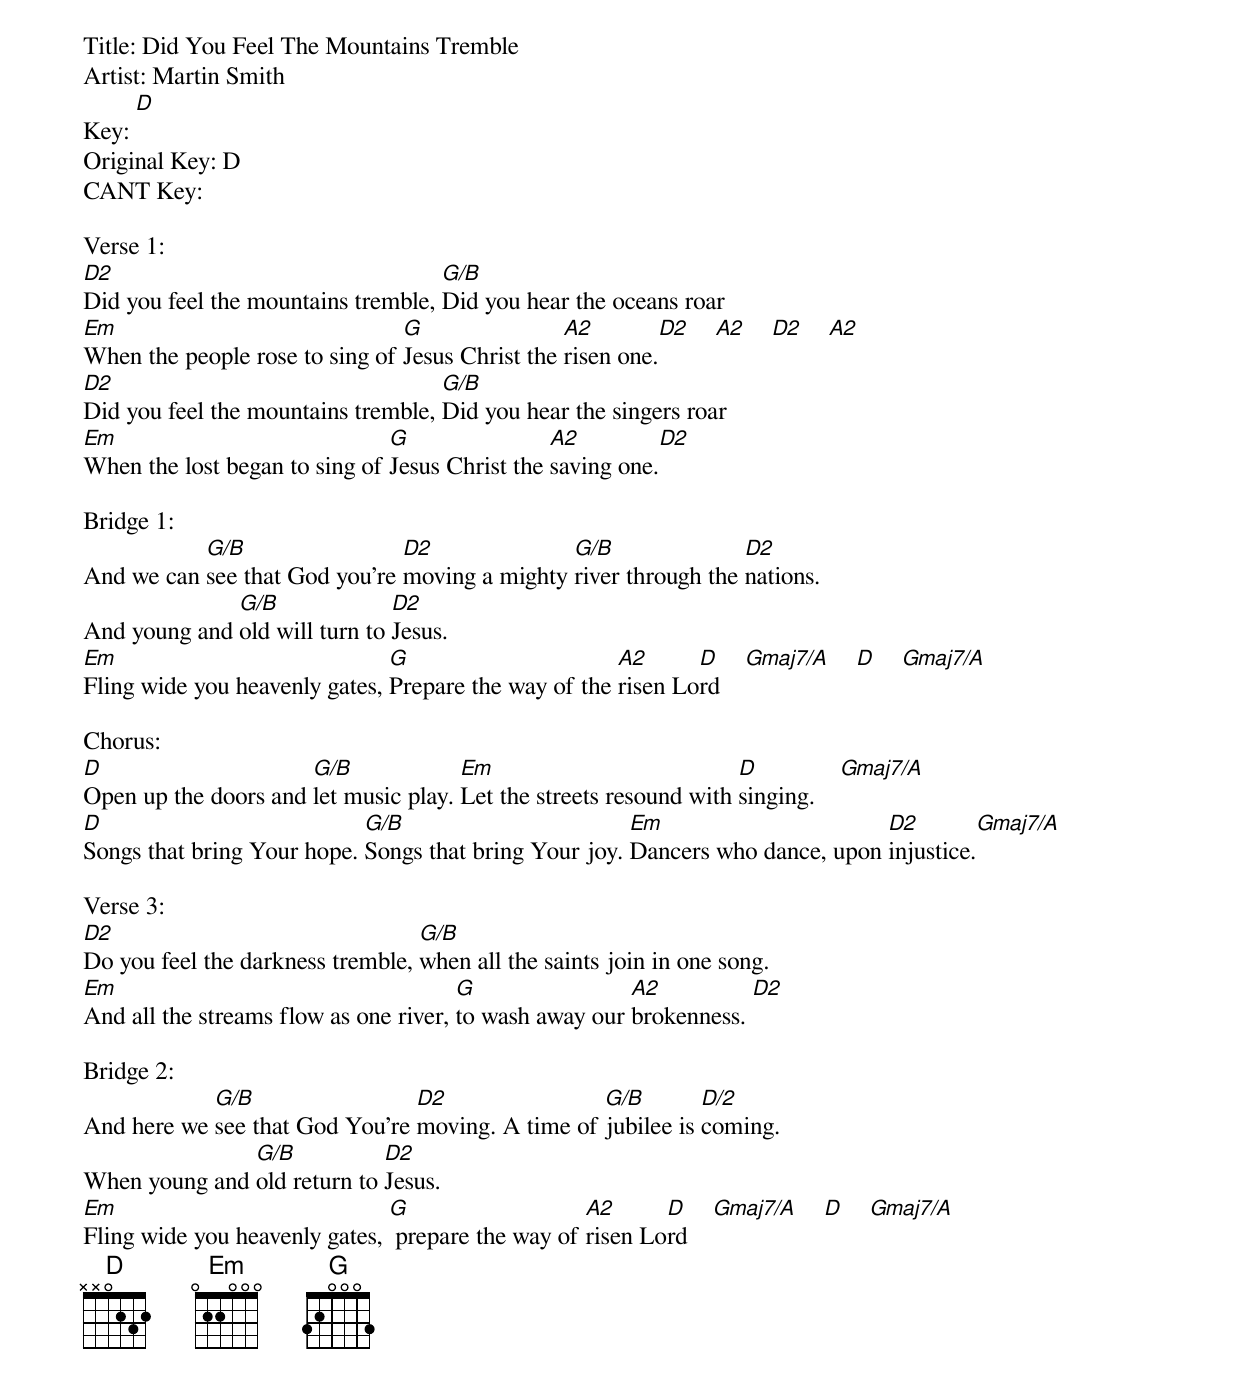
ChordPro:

Title: Did You Feel The Mountains Tremble
Artist: Martin Smith
Key: [D]
Original Key: D
CANT Key:

Verse 1:
[D2]Did you feel the mountains tremble, [G/B]Did you hear the oceans roar
[Em]When the people rose to sing of [G]Jesus Christ the [A2]risen one.[D2]    [A2]    [D2]    [A2]
[D2]Did you feel the mountains tremble, [G/B]Did you hear the singers roar
[Em]When the lost began to sing of [G]Jesus Christ the [A2]saving one.[D2]

Bridge 1:
And we can [G/B]see that God you're [D2]moving a mighty [G/B]river through the [D2]nations.
And young and [G/B]old will turn to [D2]Jesus.
[Em]Fling wide you heavenly gates, [G]Prepare the way of the [A2]risen Lo[D]rd    [Gmaj7/A]    [D]    [Gmaj7/A]

Chorus:
[D]Open up the doors and [G/B]let music play. [Em]Let the streets resound with [D]singing.    [Gmaj7/A]
[D]Songs that bring Your hope. [G/B]Songs that bring Your joy. [Em]Dancers who dance, upon [D2]injustice.[Gmaj7/A]

Verse 3:
[D2]Do you feel the darkness tremble, [G/B]when all the saints join in one song.
[Em]And all the streams flow as one river, [G]to wash away our [A2]brokenness. [D2]

Bridge 2:
And here we [G/B]see that God You're [D2]moving. A time of [G/B]jubilee is [D/2]coming.
When young and [G/B]old return to [D2]Jesus.
[Em]Fling wide you heavenly gates, [G] prepare the way of [A2]risen Lo[D]rd    [Gmaj7/A]    [D]    [Gmaj7/A]
